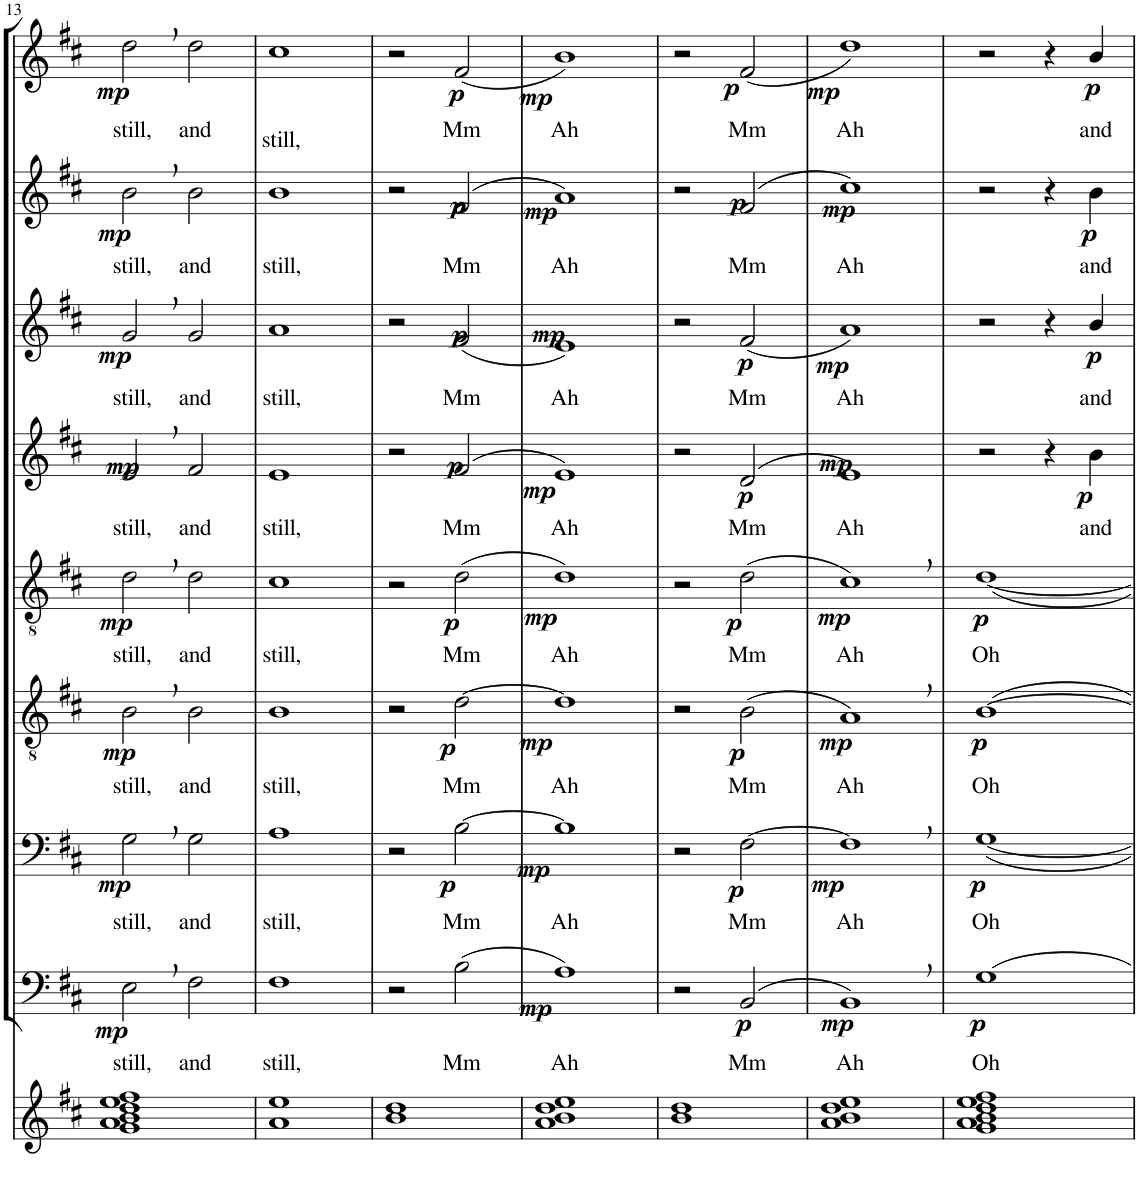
**kern	**kern	**text	**dynam	**kern	**text	**dynam	**kern	**text	**dynam	**kern	**text	**dynam	**kern	**text	**dynam	**kern	**text	**dynam	**kern	**text	**dynam	**kern	**text	**dynam
*part9	*part8	*part8	*part8	*part7	*part7	*part7	*part6	*part6	*part6	*part5	*part5	*part5	*part4	*part4	*part4	*part3	*part3	*part3	*part2	*part2	*part2	*part1	*part1	*part1
*staff9	*staff8	*staff8	*staff8	*staff7	*staff7	*staff7	*staff6	*staff6	*staff6	*staff5	*staff5	*staff5	*staff4	*staff4	*staff4	*staff3	*staff3	*staff3	*staff2	*staff2	*staff2	*staff1	*staff1	*staff1
*I"Bicchieri	*I"Bassi II	*	*	*I"Bassi I	*	*	*I"Tenori II	*	*	*I"Tenori I	*	*	*I"Contralti II	*	*	*I"Contralti I	*	*	*I"Soprani II	*	*	*I"Soprani I	*	*
!!LO:PB:g=z
*clefG2	*clefF4	*	*	*clefF4	*	*	*clefGv2	*	*	*clefGv2	*	*	*clefG2	*	*	*clefG2	*	*	*clefG2	*	*	*clefG2	*	*
*	*	*	*	*	*	*	*Trd12c21	*	*	*	*	*	*	*	*	*	*	*	*	*	*	*	*	*
*k[f#c#]	*k[f#c#]	*	*	*k[f#c#]	*	*	*k[f#c#]	*	*	*k[f#c#]	*	*	*k[f#c#]	*	*	*k[f#c#]	*	*	*k[f#c#]	*	*	*k[f#c#]	*	*
*D:	*D:	*	*	*D:	*	*	*D:	*	*	*D:	*	*	*D:	*	*	*D:	*	*	*D:	*	*	*D:	*	*
*M2/2	*M2/2	*	*	*M2/2	*	*	*M2/2	*	*	*M2/2	*	*	*M2/2	*	*	*M2/2	*	*	*M2/2	*	*	*M2/2	*	*
=13	=13	=13	=13	=13	=13	=13	=13	=13	=13	=13	=13	=13	=13	=13	=13	=13	=13	=13	=13	=13	=13	=13	=13	=13
!	!	!LO:LY:b	!LO:DY:b	!	!LO:LY:b	!LO:DY:b	!	!LO:LY:b	!LO:DY:b	!	!LO:LY:b	!LO:DY:b	!	!LO:LY:b	!LO:DY:b	!	!LO:LY:b	!LO:DY:b	!	!LO:LY:b	!LO:DY:b	!	!LO:LY:b	!LO:DY:b
1g 1a 1b 1dd 1ee 1ff#	2E,\	still,	mp	2G,\	still,	mp	2B,\	still,	mp	2d,\	still,	mp	2e,/	still,	mp	2g,/	still,	mp	2b,\	still,	mp	2dd,\	still,	mp
!	!	!LO:LY:b	!	!	!LO:LY:b	!	!	!LO:LY:b	!	!	!LO:LY:b	!	!	!LO:LY:b	!	!	!LO:LY:b	!	!	!LO:LY:b	!	!	!LO:LY:b	!
.	2F#\	and	.	2G\	and	.	2B\	and	.	2d\	and	.	2f#/	and	.	2g/	and	.	2b\	and	.	2dd\	and	.
=14	=14	=14	=14	=14	=14	=14	=14	=14	=14	=14	=14	=14	=14	=14	=14	=14	=14	=14	=14	=14	=14	=14	=14	=14
!	!	!LO:LY:b	!	!	!LO:LY:b	!	!	!LO:LY:b	!	!	!LO:LY:b	!	!	!LO:LY:b	!	!	!LO:LY:b	!	!	!LO:LY:b	!	!	!LO:LY:b	!
1a 1ee	1F#	still,	.	1A	still,	.	1B	still,	.	1c#	still,	.	1e	still,	.	1a	still,	.	1b	still,	.	1cc#	still,	.
=15	=15	=15	=15	=15	=15	=15	=15	=15	=15	=15	=15	=15	=15	=15	=15	=15	=15	=15	=15	=15	=15	=15	=15	=15
1b 1dd	2r	.	.	2r	.	.	2r	.	.	2r	.	.	2r	.	.	2r	.	.	2r	.	.	2r	.	.
!	!	!LO:LY:b	!	!	!LO:LY:b	!LO:DY:b	!	!LO:LY:b	!LO:DY:b	!	!LO:LY:b	!LO:DY:b	!	!LO:LY:b	!LO:DY:b	!	!LO:LY:b	!LO:DY:b	!	!LO:LY:b	!LO:DY:b	!	!LO:LY:b	!LO:DY:b
.	(2B\	Mm	.	[2B\	Mm	p	[2d\	Mm	p	(2d\	Mm	p	(2f#/	Mm	p	(2f#/	Mm	p	(2f#/	Mm	p	(2f#/	Mm	p
=16	=16	=16	=16	=16	=16	=16	=16	=16	=16	=16	=16	=16	=16	=16	=16	=16	=16	=16	=16	=16	=16	=16	=16	=16
!	!	!LO:LY:b	!LO:DY:b	!	!LO:LY:b	!LO:DY:b	!	!LO:LY:b	!LO:DY:b	!	!LO:LY:b	!LO:DY:b	!	!LO:LY:b	!LO:DY:b	!	!LO:LY:b	!LO:DY:b	!	!LO:LY:b	!LO:DY:b	!	!LO:LY:b	!LO:DY:b
1a 1b 1dd 1ee	1A)	Ah	mp	1B]	Ah	mp	1d]	Ah	mp	1d)	Ah	mp	1e)	Ah	mp	1e)	Ah	mp	1a)	Ah	mp	1b)	Ah	mp
=17	=17	=17	=17	=17	=17	=17	=17	=17	=17	=17	=17	=17	=17	=17	=17	=17	=17	=17	=17	=17	=17	=17	=17	=17
1b 1dd	2r	.	.	2r	.	.	2r	.	.	2r	.	.	2r	.	.	2r	.	.	2r	.	.	2r	.	.
!	!	!LO:LY:b	!LO:DY:b	!	!LO:LY:b	!LO:DY:b	!	!LO:LY:b	!LO:DY:b	!	!LO:LY:b	!LO:DY:b	!	!LO:LY:b	!LO:DY:b	!	!LO:LY:b	!LO:DY:b	!	!LO:LY:b	!LO:DY:b	!	!LO:LY:b	!LO:DY:b
.	(2BB/	Mm	p	[2F#\	Mm	p	(2B\	Mm	p	(2d\	Mm	p	(2d/	Mm	p	(2f#/	Mm	p	(2f#/	Mm	p	(2f#/	Mm	p
=18	=18	=18	=18	=18	=18	=18	=18	=18	=18	=18	=18	=18	=18	=18	=18	=18	=18	=18	=18	=18	=18	=18	=18	=18
!	!	!LO:LY:b	!LO:DY:b	!	!LO:LY:b	!LO:DY:b	!	!LO:LY:b	!LO:DY:b	!	!LO:LY:b	!LO:DY:b	!	!LO:LY:b	!LO:DY:b	!	!LO:LY:b	!LO:DY:b	!	!LO:LY:b	!LO:DY:b	!	!LO:LY:b	!LO:DY:b
1a 1b 1dd 1ee	1BB,)	Ah	mp	1F#,]	Ah	mp	1A,)	Ah	mp	1c#,)	Ah	mp	1e)	Ah	mp	1a)	Ah	mp	1cc#)	Ah	mp	1dd)	Ah	mp
=19	=19	=19	=19	=19	=19	=19	=19	=19	=19	=19	=19	=19	=19	=19	=19	=19	=19	=19	=19	=19	=19	=19	=19	=19
!	!	!LO:LY:b	!LO:DY:b	!	!LO:LY:b	!LO:DY:b	!	!LO:LY:b	!LO:DY:b	!	!LO:LY:b	!LO:DY:b	!	!	!	!	!	!	!	!	!	!	!	!
1g 1a 1b 1dd 1ee 1ff#	1G	Oh	p	[1G	Oh	p	[1B	Oh	p	[1d	Oh	p	2r	.	.	2r	.	.	2r	.	.	2r	.	.
.	.	.	.	.	.	.	.	.	.	.	.	.	4r	.	.	4r	.	.	4r	.	.	4r	.	.
!	!	!	!	!	!	!	!	!	!	!	!	!	!	!LO:LY:b	!LO:DY:b	!	!LO:LY:b	!LO:DY:b	!	!LO:LY:b	!LO:DY:b	!	!LO:LY:b	!LO:DY:b
.	.	.	.	.	.	.	.	.	.	.	.	.	4b\	and	p	4b/	and	p	4b\	and	p	4b/	and	p
=	=	=	=	=	=	=	=	=	=	=	=	=	=	=	=	=	=	=	=	=	=	=	=	=
*-	*-	*-	*-	*-	*-	*-	*-	*-	*-	*-	*-	*-	*-	*-	*-	*-	*-	*-	*-	*-	*-	*-	*-	*-
